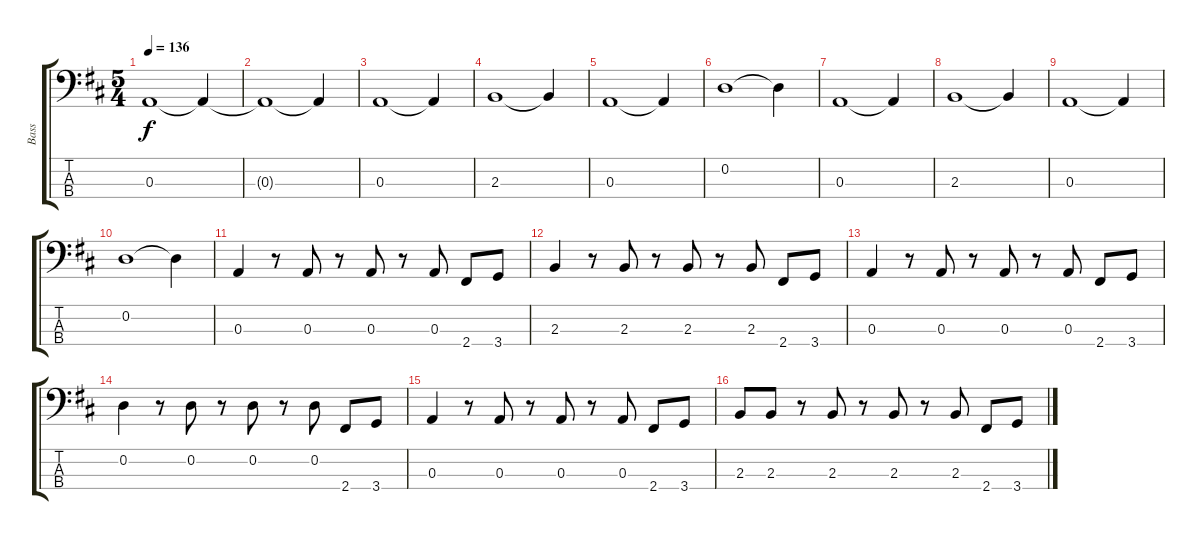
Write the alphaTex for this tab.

\track ("Bass" "Bass") {instrument electricbasspick}
\staff {score tabs}
\tuning (G2 D2 A1 E1) {hide}
\ts (5 4)
\tempo 136
\clef f4
\ks d
0.3.1{dy f} 0.3{t}.4 |
0.3{t}.1 0.3{t}.4 |
0.3.1 0.3{t}.4 |
2.3.1 2.3{t}.4 |
0.3.1 0.3{t}.4 |
0.2.1 0.2{t}.4 |
0.3.1 0.3{t}.4 |
2.3.1 2.3{t}.4 |
0.3.1 0.3{t}.4 |
0.2.1 0.2{t}.4 |
0.3.4 r.8 0.3.8 r.8 0.3.8 r.8 0.3.8 2.4.8 3.4.8 |
2.3.4 r.8 2.3.8 r.8 2.3.8 r.8 2.3.8 2.4.8 3.4.8 |
0.3.4 r.8 0.3.8 r.8 0.3.8 r.8 0.3.8 2.4.8 3.4.8 |
0.2.4 r.8 0.2.8 r.8 0.2.8 r.8 0.2.8 2.4.8 3.4.8 |
0.3.4 r.8 0.3.8 r.8 0.3.8 r.8 0.3.8 2.4.8 3.4.8 |
2.3.8 2.3.8 r.8 2.3.8 r.8 2.3.8 r.8 2.3.8 2.4.8 3.4.8
